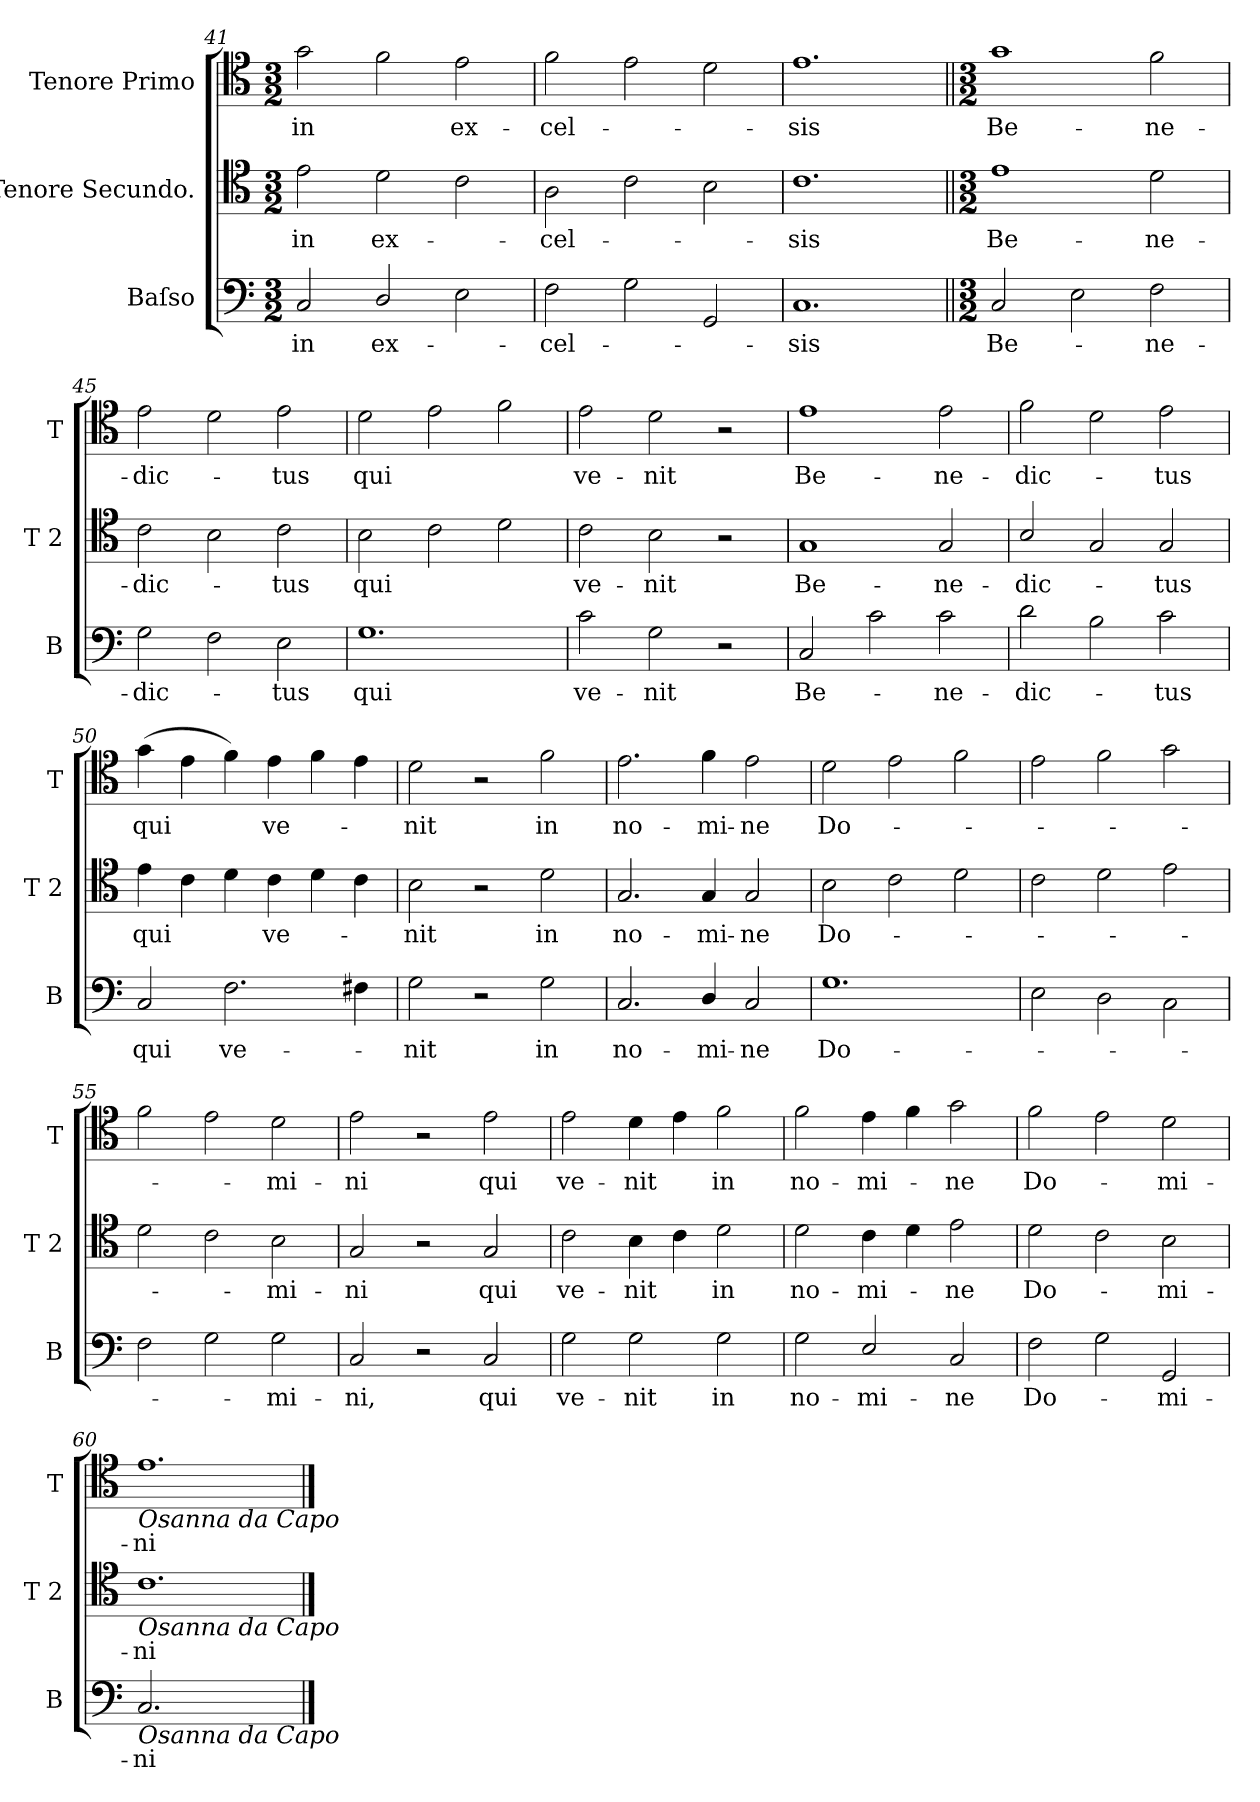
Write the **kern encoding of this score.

**kern	**text	**kern	**text	**kern	**text
*part3	*part3	*part2	*part2	*part1	*part1
*staff3	*staff3	*staff2	*staff2	*staff1	*staff1
*I"Baſso	*	*I"Tenore Secundo.	*	*I"Tenore Primo	*
*I'B	*	*I'T 2	*	*I'T	*
*clefF4	*	*clefC4	*	*clefC4	*
*k[]	*	*k[]	*	*k[]	*
*M3/2	*	*M3/2	*	*M3/2	*
=41	=41	=41	=41	=41	=41
2C/	in	2e\	in	2g\	in
2D/	ex-	2d\	ex-	2f\	.
2E\	.	2c\	.	2e\	ex-
=42	=42	=42	=42	=42	=42
2F\	-cel-	2A\	-cel-	2f\	-cel-
2G\	.	2c\	.	2e\	.
2GG/	.	2B\	.	2d\	.
=43	=43	=43	=43	=43	=43
1.C	-sis	1.c	-sis	1.e	-sis
=44||	=44||	=44||	=44||	=44||	=44||
*M3/2	*	*M3/2	*	*M3/2	*
2C/	Be-	1e	Be-	1g	Be-
2E\	.	.	.	.	.
2F\	-ne-	2d\	-ne-	2f\	-ne-
=45	=45	=45	=45	=45	=45
2G\	-dic-	2c\	-dic-	2e\	-dic-
2F\	.	2B\	.	2d\	.
2E\	-tus	2c\	-tus	2e\	-tus
=46	=46	=46	=46	=46	=46
1.G	qui	2B\	qui	2d\	qui
.	.	2c\	.	2e\	.
.	.	2d\	.	2f\	.
=47	=47	=47	=47	=47	=47
2c\	ve-	2c\	ve-	2e\	ve-
2G\	-nit	2B\	-nit	2d\	-nit
2r	.	2r	.	2r	.
=48	=48	=48	=48	=48	=48
2C/	Be-	1G	Be-	1e	Be-
2c\	.	.	.	.	.
2c\	-ne-	2G/	-ne-	2e\	-ne-
=49	=49	=49	=49	=49	=49
2d\	-dic-	2B/	-dic-	2f\	-dic-
2B\	.	2G/	.	2d\	.
2c\	-tus	2G/	-tus	2e\	-tus
=50	=50	=50	=50	=50	=50
2C/	qui	4e\	qui	(4g\	qui
.	.	4c\	.	4e\	.
2.F\	ve-	4d\	.	4f\)	.
.	.	4c\	ve-	4e\	ve-
.	.	4d\	.	4f\	.
4F#X\	.	4c\	.	4e\	.
=51	=51	=51	=51	=51	=51
2G\	-nit	2B\	-nit	2d\	-nit
2r	.	2r	.	2r	.
2G\	in	2d\	in	2f\	in
=52	=52	=52	=52	=52	=52
2.C/	no-	2.G/	no-	2.e\	no-
4D/	-mi-	4G/	-mi-	4f\	-mi-
2C/	-ne	2G/	-ne	2e\	-ne
=53	=53	=53	=53	=53	=53
1.G	Do-	2B\	Do-	2d\	Do-
.	.	2c\	.	2e\	.
.	.	2d\	.	2f\	.
=54	=54	=54	=54	=54	=54
2E\	.	2c\	.	2e\	.
2D\	.	2d\	.	2f\	.
2C\	.	2e\	.	2g\	.
=55	=55	=55	=55	=55	=55
2F\	.	2d\	.	2f\	.
2G\	.	2c\	.	2e\	.
2G\	-mi-	2B\	-mi-	2d\	-mi-
=56	=56	=56	=56	=56	=56
2C/	-ni,	2G/	-ni	2e\	-ni
2r	.	2r	.	2r	.
2C/	qui	2G/	qui	2e\	qui
=57	=57	=57	=57	=57	=57
2G\	ve-	2c\	ve-	2e\	ve-
2G\	-nit	4B\	-nit	4d\	-nit
.	.	4c\	.	4e\	.
2G\	in	2d\	in	2f\	in
=58	=58	=58	=58	=58	=58
2G\	no-	2d\	no-	2f\	no-
2E/	-mi-	4c\	mi-	4e\	mi-
.	.	4d\	.	4f\	.
2C/	-ne	2e\	-ne	2g\	-ne
=59	=59	=59	=59	=59	=59
2F\	Do-	2d\	Do-	2f\	Do-
2G\	.	2c\	.	2e\	.
2GG/	-mi-	2B\	-mi-	2d\	-mi-
=60	=60	=60	=60	=60	=60
!	!	!	!	!LO:TX:b:i:t=Osanna da Capo	!
!	!	!LO:TX:b:i:t=Osanna da Capo	!	!	!
!LO:TX:b:i:t=Osanna da Capo	!	!	!	!	!
!LO:N:vis=2.	!	!	!	!	!
1.C	-ni	1.c	-ni	1.e	-ni
==	==	==	==	==	==
*-	*-	*-	*-	*-	*-
